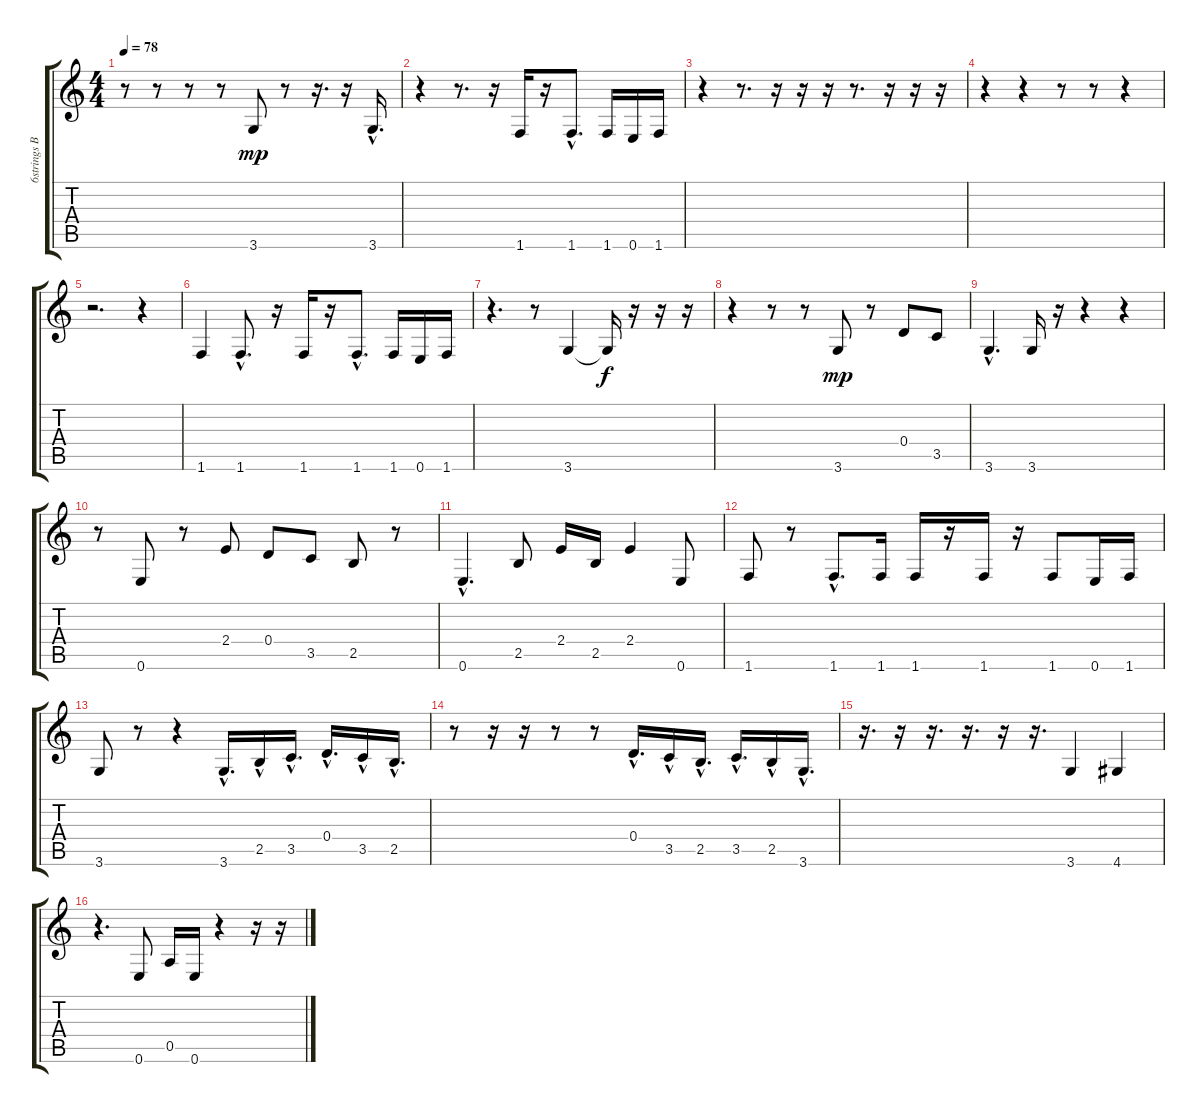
\track ("6strings Bass" "6strings B") {instrument electricbasspick}
\staff {score tabs}
\tuning (E4 B3 G3 D3 A2 E2) {hide}
\ts (4 4)
\tempo 78
\clef g2
\ks c
r.8{dy mp} r.8 r.8 r.8 3.6.8 r.8 r.16{d} r.16 3.6{hac}.16{d} |
r.4 r.8{d} r.16 1.6.16 r.16 1.6{hac}.8{d} 1.6.16 0.6.16 1.6.16 |
r.4 r.8{d} r.16 r.16 r.16 r.8{d} r.16 r.16 r.16 |
r.4 r.4 r.8 r.8 r.4 |
r.2{d} r.4 |
1.6.4 1.6{hac}.8{d} r.16 1.6.16 r.16 1.6{hac}.8{d} 1.6.16 0.6.16 1.6.16 |
r.4{d} r.8 3.6.4 3.6{t}.16{dy f} r.16 r.16 r.16 |
r.4 r.8 r.8 3.6.8{dy mp} r.8 0.4.8 3.5.8 |
3.6{hac}.4{d} 3.6.16 r.16 r.4 r.4 |
r.8 0.6.8 r.8 2.4.8 0.4.8 3.5.8 2.5.8 r.8 |
0.6{hac}.4{d} 2.5.8 2.4.16 2.5.16 2.4.4 0.6.8 |
1.6.8 r.8 1.6{hac}.8{d} 1.6.16 1.6.16 r.16 1.6.16 r.16 1.6.8 0.6.16 1.6.16 |
3.6.8 r.8 r.4 3.6{hac}.16{d} 2.5{hac}.16 3.5{hac}.16{d} 0.4{hac}.16{d} 3.5{hac}.16 2.5{hac}.16{d} |
r.8 r.16 r.16 r.8 r.8 0.4{hac}.16{d} 3.5{hac}.16 2.5{hac}.16{d} 3.5{hac}.16{d} 2.5{hac}.16 3.6{hac}.16{d} |
r.16{d} r.16 r.16{d} r.16{d} r.16 r.16{d} 3.6.4 4.6.4 |
r.4{d} 0.6.8 0.5.16 0.6.16 r.4 r.16 r.16
